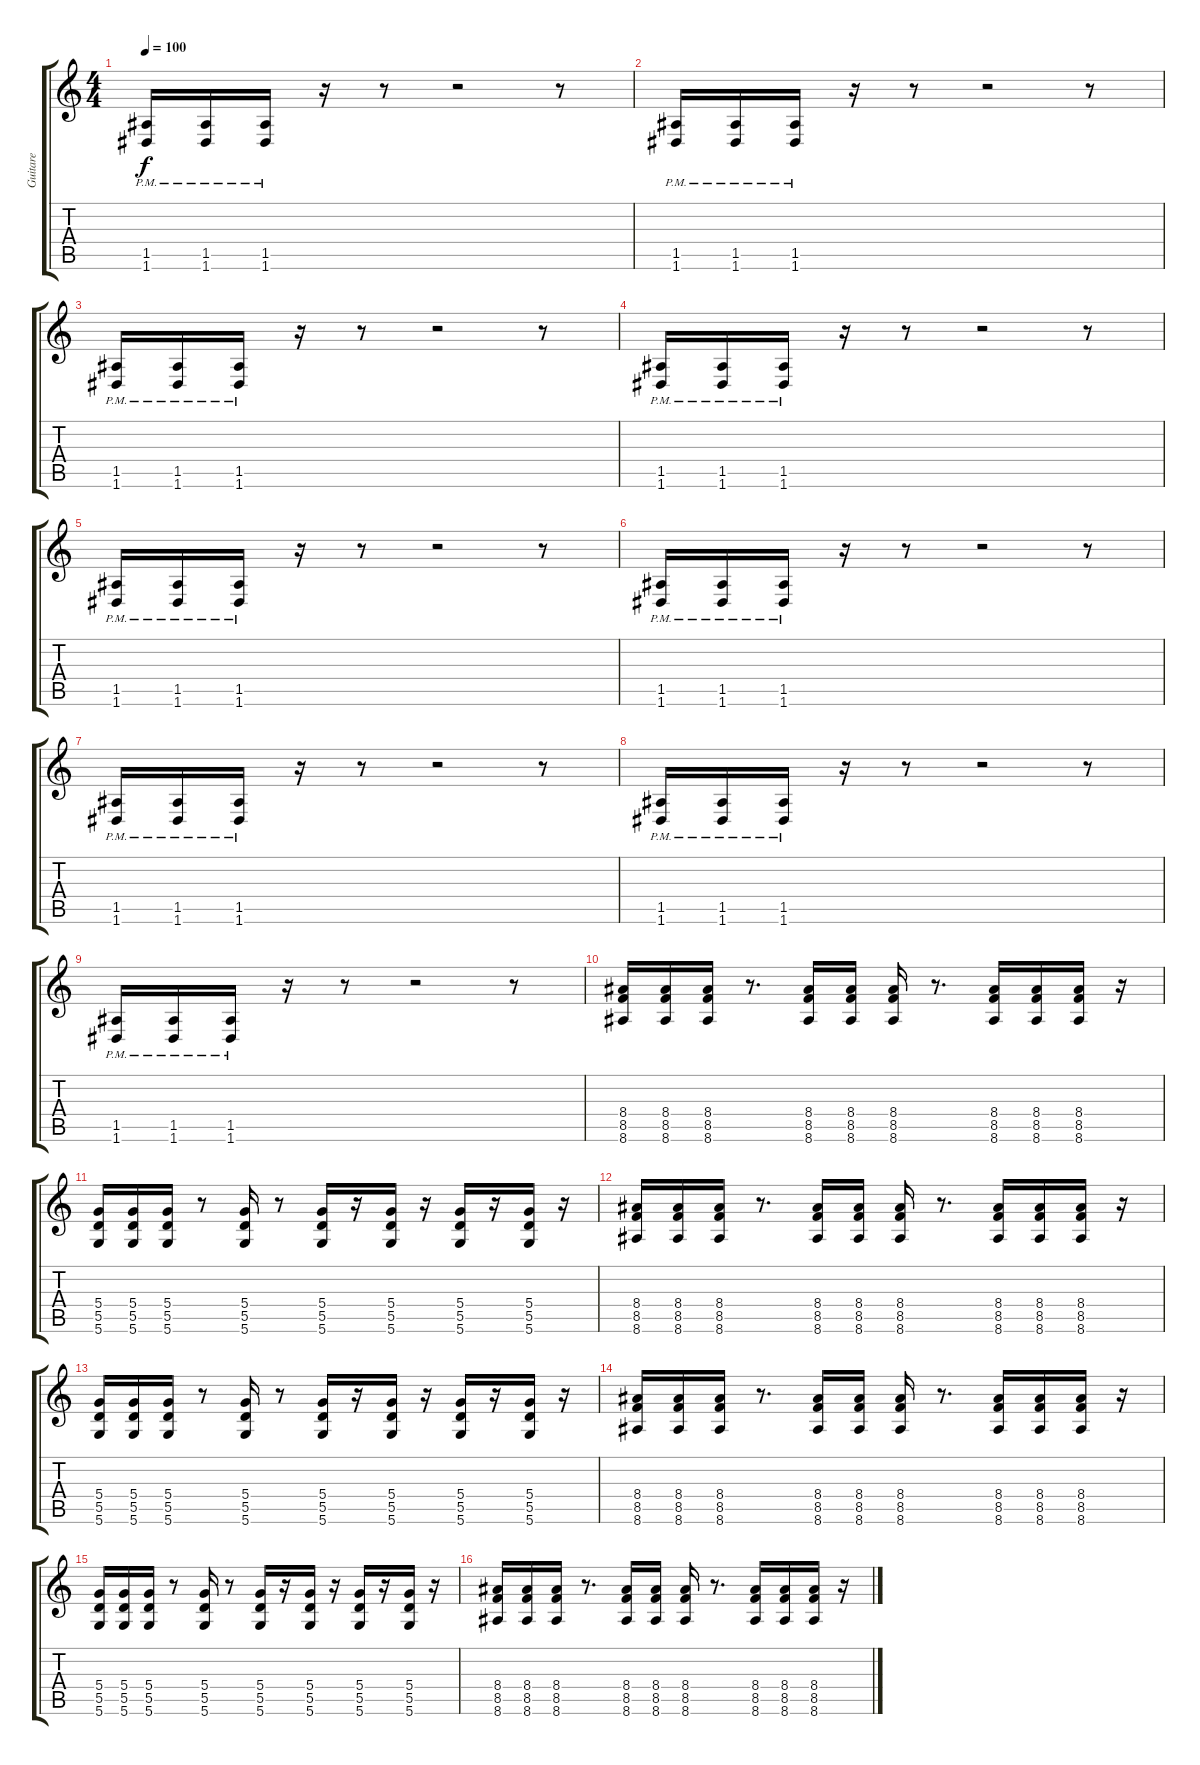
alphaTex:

\track ("Guitare" "Guitare") {instrument distortionguitar}
\staff {score tabs}
\tuning (E4 B3 G3 D3 A2 D2) {hide}
\ts (4 4)
\tempo 100
\clef g2
\ks c
(1.5{pm} 1.6{pm}).16{dy f} (1.5{pm} 1.6{pm}).16 (1.5{pm} 1.6{pm}).16 r.16 r.8 r.2 r.8 |
(1.5{pm} 1.6{pm}).16 (1.5{pm} 1.6{pm}).16 (1.5{pm} 1.6{pm}).16 r.16 r.8 r.2 r.8 |
(1.5{pm} 1.6{pm}).16 (1.5{pm} 1.6{pm}).16 (1.5{pm} 1.6{pm}).16 r.16 r.8 r.2 r.8 |
(1.5{pm} 1.6{pm}).16 (1.5{pm} 1.6{pm}).16 (1.5{pm} 1.6{pm}).16 r.16 r.8 r.2 r.8 |
(1.5{pm} 1.6{pm}).16 (1.5{pm} 1.6{pm}).16 (1.5{pm} 1.6{pm}).16 r.16 r.8 r.2 r.8 |
(1.5{pm} 1.6{pm}).16 (1.5{pm} 1.6{pm}).16 (1.5{pm} 1.6{pm}).16 r.16 r.8 r.2 r.8 |
(1.5{pm} 1.6{pm}).16 (1.5{pm} 1.6{pm}).16 (1.5{pm} 1.6{pm}).16 r.16 r.8 r.2 r.8 |
(1.5{pm} 1.6{pm}).16 (1.5{pm} 1.6{pm}).16 (1.5{pm} 1.6{pm}).16 r.16 r.8 r.2 r.8 |
(1.5{pm} 1.6{pm}).16 (1.5{pm} 1.6{pm}).16 (1.5{pm} 1.6{pm}).16 r.16 r.8 r.2 r.8 |
(8.4 8.5 8.6).16 (8.4 8.5 8.6).16 (8.4 8.5 8.6).16 r.8{d} (8.4 8.5 8.6).16 (8.4 8.5 8.6).16 (8.4 8.5 8.6).16 r.8{d} (8.4 8.5 8.6).16 (8.4 8.5 8.6).16 (8.4 8.5 8.6).16 r.16 |
(5.4 5.5 5.6).16 (5.4 5.5 5.6).16 (5.4 5.5 5.6).16 r.8 (5.4 5.5 5.6).16 r.8 (5.4 5.5 5.6).16 r.16 (5.4 5.5 5.6).16 r.16 (5.4 5.5 5.6).16 r.16 (5.4 5.5 5.6).16 r.16 |
(8.4 8.5 8.6).16 (8.4 8.5 8.6).16 (8.4 8.5 8.6).16 r.8{d} (8.4 8.5 8.6).16 (8.4 8.5 8.6).16 (8.4 8.5 8.6).16 r.8{d} (8.4 8.5 8.6).16 (8.4 8.5 8.6).16 (8.4 8.5 8.6).16 r.16 |
(5.4 5.5 5.6).16 (5.4 5.5 5.6).16 (5.4 5.5 5.6).16 r.8 (5.4 5.5 5.6).16 r.8 (5.4 5.5 5.6).16 r.16 (5.4 5.5 5.6).16 r.16 (5.4 5.5 5.6).16 r.16 (5.4 5.5 5.6).16 r.16 |
(8.4 8.5 8.6).16 (8.4 8.5 8.6).16 (8.4 8.5 8.6).16 r.8{d} (8.4 8.5 8.6).16 (8.4 8.5 8.6).16 (8.4 8.5 8.6).16 r.8{d} (8.4 8.5 8.6).16 (8.4 8.5 8.6).16 (8.4 8.5 8.6).16 r.16 |
(5.4 5.5 5.6).16 (5.4 5.5 5.6).16 (5.4 5.5 5.6).16 r.8 (5.4 5.5 5.6).16 r.8 (5.4 5.5 5.6).16 r.16 (5.4 5.5 5.6).16 r.16 (5.4 5.5 5.6).16 r.16 (5.4 5.5 5.6).16 r.16 |
(8.4 8.5 8.6).16 (8.4 8.5 8.6).16 (8.4 8.5 8.6).16 r.8{d} (8.4 8.5 8.6).16 (8.4 8.5 8.6).16 (8.4 8.5 8.6).16 r.8{d} (8.4 8.5 8.6).16 (8.4 8.5 8.6).16 (8.4 8.5 8.6).16 r.16
